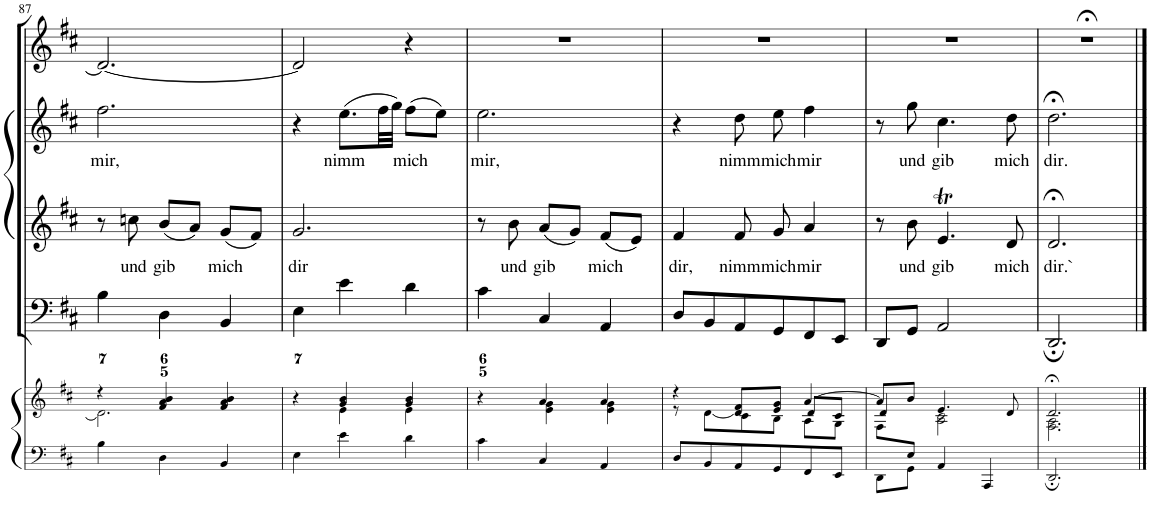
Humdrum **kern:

**kern	**kern	**kern	**kern	**text	**kern	**text	**kern
*part5	*part5	*part4	*part3	*part3	*part2	*part2	*part1
*staff6	*staff5	*staff4	*staff3	*staff3	*staff2	*staff2	*staff1
*I"Piano reduction	*	*I"Continuo	*I"Alto	*	*I"Soprano	*	*I"Violino e Viola all' unisono
*I'Pno	*	*	*	*	*	*	*
!!LO:PB:g=z
*clefF4	*clefG2	*clefF4	*clefG2	*	*clefG2	*	*clefG2
*k[f#c#]	*k[f#c#]	*k[f#c#]	*k[f#c#]	*	*k[f#c#]	*	*k[f#c#]
*M3/4	*M3/4	*M3/4	*M3/4	*	*M3/4	*	*M3/4
=87	=87	=87	=87	=87	=87	=87	=87
*	*^	*	*	*	*	*	*
!	!	!	!	!	!	!	!LO:LY:b	!
4B\	4r	2.d\]	4B\	8r	.	2.ff#\	mir,	2.d/_
!	!	!	!	!	!LO:LY:b	!	!	!
.	.	.	.	8ccn\	und	.	.	.
!	!	!	!	!	!LO:LY:b	!	!	!
4D\	4f#/ 4a/ 4b/	.	4D\	(8b/L	gib	.	.	.
.	.	.	.	8a/J)	.	.	.	.
!	!	!	!	!	!LO:LY:b	!	!	!
4BB/	4f#/ 4a/ 4b/	.	4BB/	(8g/L	mich	.	.	.
.	.	.	.	8f#/J)	.	.	.	.
=88	=88	=88	=88	=88	=88	=88	=88	=88
!	!	!	!	!	!LO:LY:b	!	!	!
4E\	4r	4ryy	4E\	2.g/	dir	4r	.	2d/]
!	!	!	!	!	!	!	!LO:LY:b	!
4e\	4g/ 4b/	4e\	4e\	.	.	(8.ee\L	nimm	.
.	.	.	.	.	.	32ff#\LL	.	.
.	.	.	.	.	.	32gg\JJJ)	.	.
!	!	!	!	!	!	!	!LO:LY:b	!
4d\	4g/ 4b/	4e\	4d\	.	.	(8ff#\L	mich	4r
.	.	.	.	.	.	8ee\J)	.	.
=89	=89	=89	=89	=89	=89	=89	=89	=89
!	!	!	!	!	!	!	!LO:LY:b	!
4c#\	4r	4ryy	4c#\	8r	.	2.ee\	mir,	2.r
!	!	!	!	!	!LO:LY:b	!	!	!
.	.	.	.	8b\	und	.	.	.
!	!	!	!	!	!LO:LY:b	!	!	!
4C#/	4a/	4e\ 4g\	4C#/	(8a/L	gib	.	.	.
.	.	.	.	8g/J)	.	.	.	.
!	!	!	!	!	!LO:LY:b	!	!	!
4AA/	4a/	4e\ 4g\	4AA/	(8f#/L	mich	.	.	.
.	.	.	.	8e/J)	.	.	.	.
=90	=90	=90	=90	=90	=90	=90	=90	=90
*	*	*^	*	*	*	*	*	*
!	!	!	!	!	!	!LO:LY:b	!	!	!
8D/L	4r	8r	2ryy	8D/L	4f#/	dir,	4r	.	2.r
8BB/	.	[8d\L	.	8BB/	.	.	.	.	.
!	!	!	!	!	!	!LO:LY:b	!	!LO:LY:b	!
8AA/	8d/] 8f#/L	8c#\	.	8AA/	8f#/	nimm	8dd\	nimm	.
!	!	!	!	!	!	!LO:LY:b	!	!LO:LY:b	!
8GG/	8e/ 8g/J	8B\J	.	8GG/	8g/	mich	8ee\	mich	.
!	!	!	!	!	!	!LO:LY:b	!	!LO:LY:b	!
8FF#/	[4a/	8A\L	8d/L	8FF#/	4a/	mir	4ff#\	mir	.
8EE/J	.	8G\J	8c#/J	8EE/J	.	.	.	.	.
=91	=91	=91	=91	=91	=91	=91	=91	=91	=91
*^	*	*	*	*	*	*	*	*	*
8ryy	8DD\L	8a/L]	4d/	8F#\L	8DD/L	8r	.	8r	.	2.r
!	!	!	!	!	!	!	!LO:LY:b	!	!LO:LY:b	!
8E/J	8GG\J	8b/J	.	2ryy	8GG/J	8b\	und	8gg\	und	.
!	!	!	!	!	!	!	!LO:LY:b	!	!LO:LY:b	!
4AA/	4ryy	4.e/	2A\ 2c#\	.	2AA/	4.eT/	gib	4.cc#\	gib	.
4AAA/	4ryy	.	.	.	.	.	.	.	.	.
!	!	!	!	!	!	!	!LO:LY:b	!	!LO:LY:b	!
.	.	8d/	.	8ryy	.	8d/	mich	8dd\	mich	.
*v	*v	*	*	*	*	*	*	*	*	*
=92	=92	=92	=92	=92	=92	=92	=92	=92	=92
!	!	!	!	!	!	!LO:LY:b	!	!LO:LY:b	!
*	*	*v	*v	*	*	*	*	*	*
2.DD;/	2.d;</	2.F#\ 2.A\	2.DD;/	2.d;</	dir.`	2.dd;<\	dir.	2.r;<
*	*v	*v	*	*	*	*	*	*
==	==	==	==	==	==	==	==
*-	*-	*-	*-	*-	*-	*-	*-
